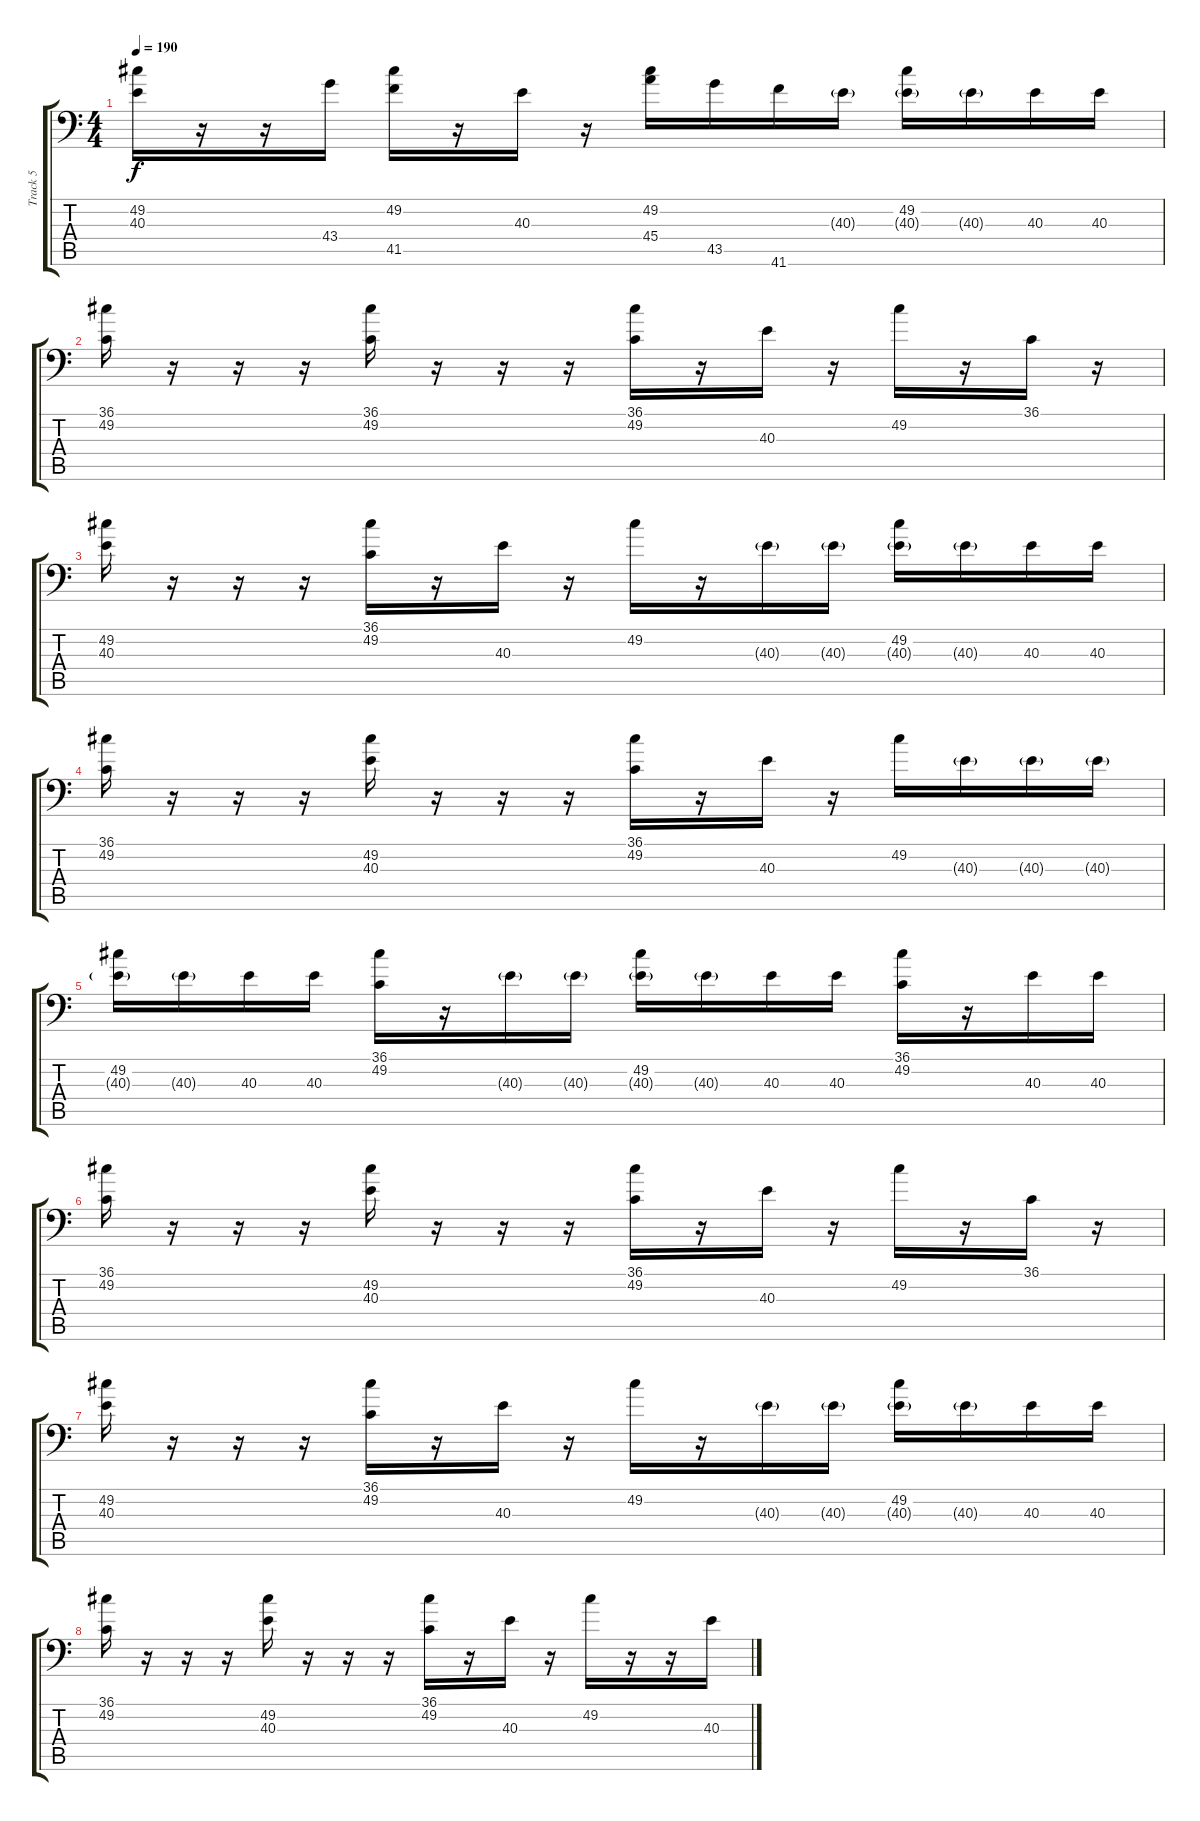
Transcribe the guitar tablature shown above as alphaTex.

\track ("Track 5" "Track 5") {instrument acousticgrandpiano}
\staff {score tabs}
\tuning (C-1 C-1 C-1 C-1 C-1 C-1) {hide}
\ts (4 4)
\tempo 190
\clef f4
\ks c
(49.2 40.3).16{dy f} r.16 r.16 43.4.16 (49.2 41.5).16 r.16 40.3.16 r.16 (49.2 45.4).16 43.5.16 41.6.16 40.3{g}.16 (49.2 40.3{g}).16 40.3{g}.16 40.3.16 40.3.16 |
(36.1 49.2).16 r.16 r.16 r.16 (36.1 49.2).16 r.16 r.16 r.16 (36.1 49.2).16 r.16 40.3.16 r.16 49.2.16 r.16 36.1.16 r.16 |
(49.2 40.3).16 r.16 r.16 r.16 (36.1 49.2).16 r.16 40.3.16 r.16 49.2.16 r.16 40.3{g}.16 40.3{g}.16 (49.2 40.3{g}).16 40.3{g}.16 40.3.16 40.3.16 |
(36.1 49.2).16 r.16 r.16 r.16 (49.2 40.3).16 r.16 r.16 r.16 (36.1 49.2).16 r.16 40.3.16 r.16 49.2.16 40.3{g}.16 40.3{g}.16 40.3{g}.16 |
(49.2 40.3{g}).16 40.3{g}.16 40.3.16 40.3.16 (36.1 49.2).16 r.16 40.3{g}.16 40.3{g}.16 (49.2 40.3{g}).16 40.3{g}.16 40.3.16 40.3.16 (36.1 49.2).16 r.16 40.3.16 40.3.16 |
(36.1 49.2).16 r.16 r.16 r.16 (49.2 40.3).16 r.16 r.16 r.16 (36.1 49.2).16 r.16 40.3.16 r.16 49.2.16 r.16 36.1.16 r.16 |
(49.2 40.3).16 r.16 r.16 r.16 (36.1 49.2).16 r.16 40.3.16 r.16 49.2.16 r.16 40.3{g}.16 40.3{g}.16 (49.2 40.3{g}).16 40.3{g}.16 40.3.16 40.3.16 |
(36.1 49.2).16 r.16 r.16 r.16 (49.2 40.3).16 r.16 r.16 r.16 (36.1 49.2).16 r.16 40.3.16 r.16 49.2.16 r.16 r.16 40.3.16
